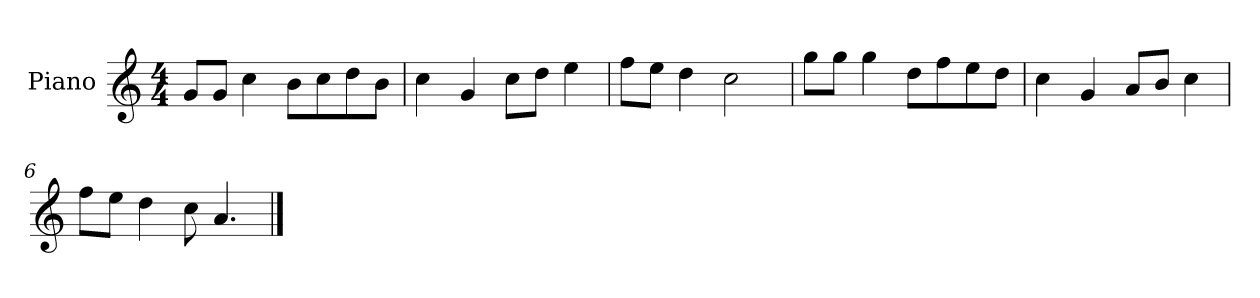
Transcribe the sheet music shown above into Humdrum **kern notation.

**kern
*part1
*staff1
*I"Piano
*I'P-no
*clefG2
*k[]
*M4/4
*MM90
=1
8g/L
8g/J
4cc\
8b\L
8cc\
8dd\
8b\J
=2
4cc\
4g/
8cc\L
8dd\J
4ee\
=3
8ff\L
8ee\J
4dd\
2cc\
=4
8gg\L
8gg\J
4gg\
8dd\L
8ff\
8ee\
8dd\J
=5
4cc\
4g/
8a/L
8b/J
4cc\
=6
8ff\L
8ee\J
4dd\
8cc\
4.a/
==
*-
